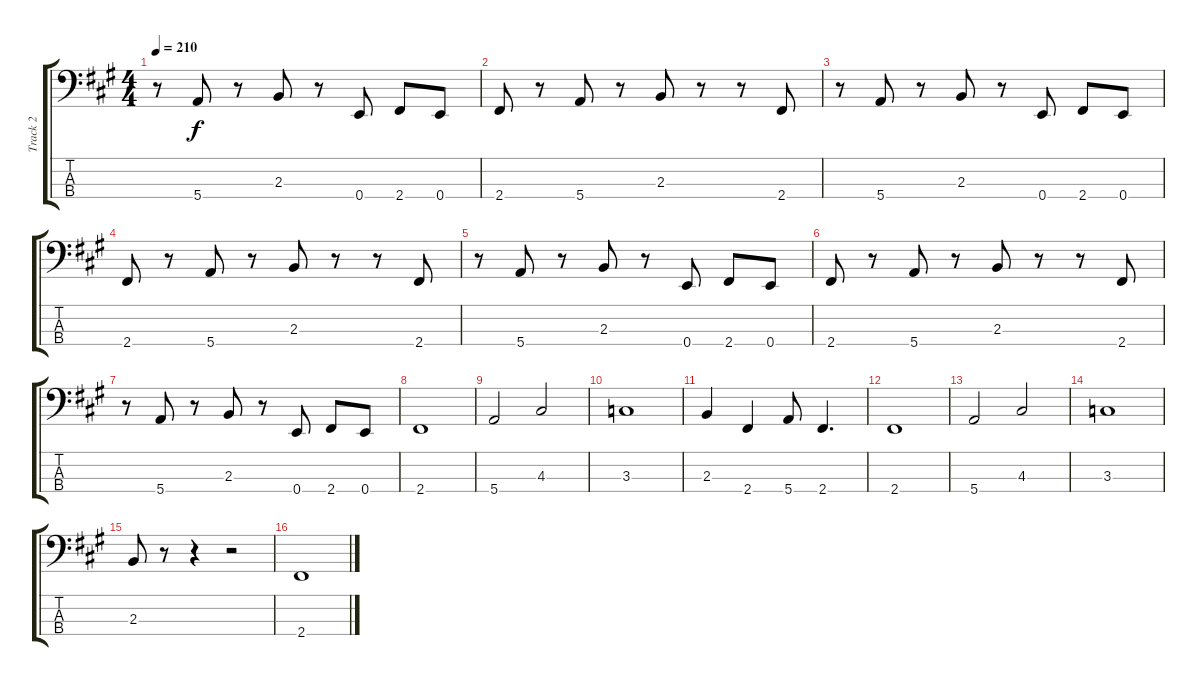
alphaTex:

\track ("Track 2" "Track 2") {instrument electricbassfinger}
\staff {score tabs}
\tuning (G2 D2 A1 E1) {hide}
\ts (4 4)
\tempo 210
\clef f4
\ks a
r.8{dy f} 5.4.8 r.8 2.3.8 r.8 0.4.8 2.4.8 0.4.8 |
2.4.8 r.8 5.4.8 r.8 2.3.8 r.8 r.8 2.4.8 |
r.8 5.4.8 r.8 2.3.8 r.8 0.4.8 2.4.8 0.4.8 |
2.4.8 r.8 5.4.8 r.8 2.3.8 r.8 r.8 2.4.8 |
r.8 5.4.8 r.8 2.3.8 r.8 0.4.8 2.4.8 0.4.8 |
2.4.8 r.8 5.4.8 r.8 2.3.8 r.8 r.8 2.4.8 |
r.8 5.4.8 r.8 2.3.8 r.8 0.4.8 2.4.8 0.4.8 |
2.4.1 |
5.4.2 4.3.2 |
3.3.1 |
2.3.4 2.4.4 5.4.8 2.4.4{d} |
2.4.1 |
5.4.2 4.3.2 |
3.3.1 |
2.3.8 r.8 r.4 r.2 |
2.4.1
